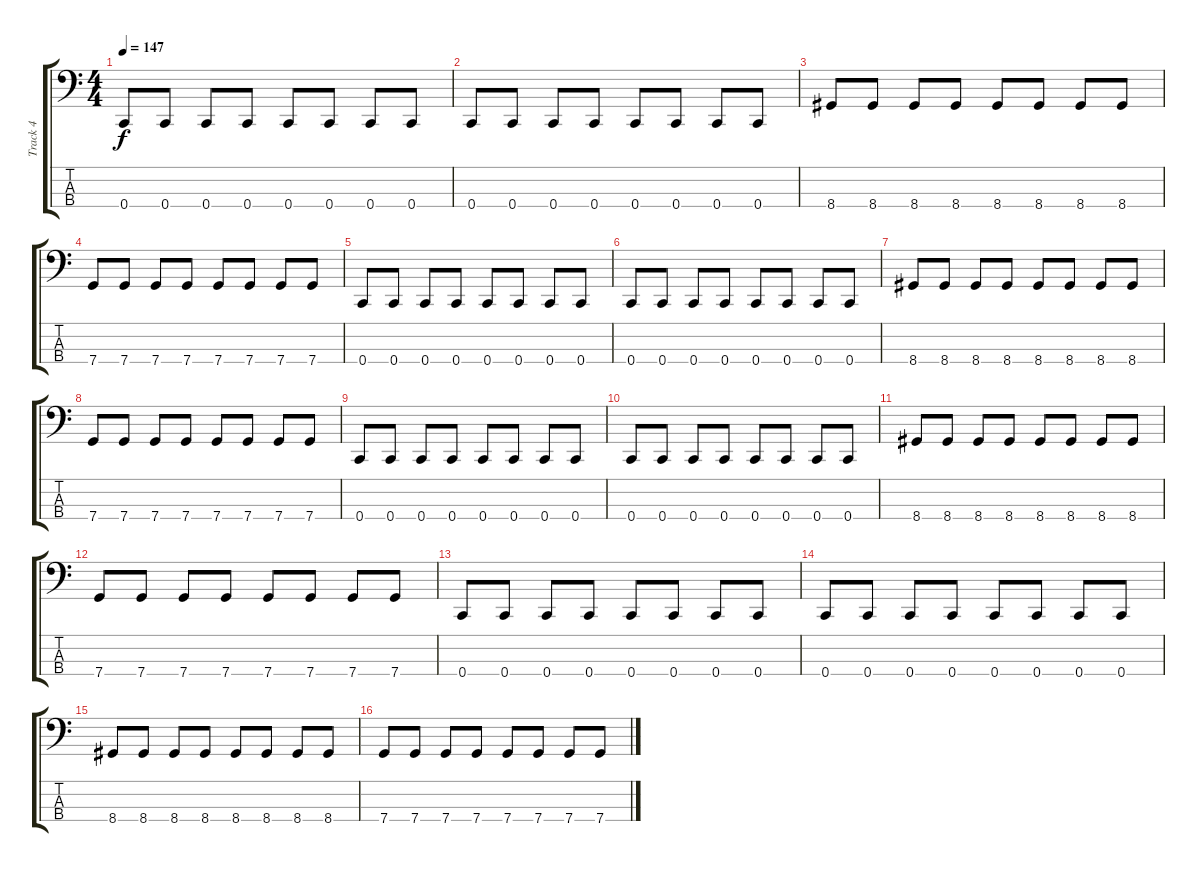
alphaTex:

\track ("Track 4" "Track 4") {instrument electricbassfinger}
\staff {score tabs}
\tuning (Eb2 Bb1 F1 C1) {hide}
\ts (4 4)
\tempo 147
\clef f4
\ks c
0.4.8{dy f} 0.4.8 0.4.8 0.4.8 0.4.8 0.4.8 0.4.8 0.4.8 |
0.4.8 0.4.8 0.4.8 0.4.8 0.4.8 0.4.8 0.4.8 0.4.8 |
8.4.8 8.4.8 8.4.8 8.4.8 8.4.8 8.4.8 8.4.8 8.4.8 |
7.4.8 7.4.8 7.4.8 7.4.8 7.4.8 7.4.8 7.4.8 7.4.8 |
0.4.8 0.4.8 0.4.8 0.4.8 0.4.8 0.4.8 0.4.8 0.4.8 |
0.4.8 0.4.8 0.4.8 0.4.8 0.4.8 0.4.8 0.4.8 0.4.8 |
8.4.8 8.4.8 8.4.8 8.4.8 8.4.8 8.4.8 8.4.8 8.4.8 |
7.4.8 7.4.8 7.4.8 7.4.8 7.4.8 7.4.8 7.4.8 7.4.8 |
0.4.8 0.4.8 0.4.8 0.4.8 0.4.8 0.4.8 0.4.8 0.4.8 |
0.4.8 0.4.8 0.4.8 0.4.8 0.4.8 0.4.8 0.4.8 0.4.8 |
8.4.8 8.4.8 8.4.8 8.4.8 8.4.8 8.4.8 8.4.8 8.4.8 |
7.4.8 7.4.8 7.4.8 7.4.8 7.4.8 7.4.8 7.4.8 7.4.8 |
0.4.8 0.4.8 0.4.8 0.4.8 0.4.8 0.4.8 0.4.8 0.4.8 |
0.4.8 0.4.8 0.4.8 0.4.8 0.4.8 0.4.8 0.4.8 0.4.8 |
8.4.8 8.4.8 8.4.8 8.4.8 8.4.8 8.4.8 8.4.8 8.4.8 |
7.4.8 7.4.8 7.4.8 7.4.8 7.4.8 7.4.8 7.4.8 7.4.8
